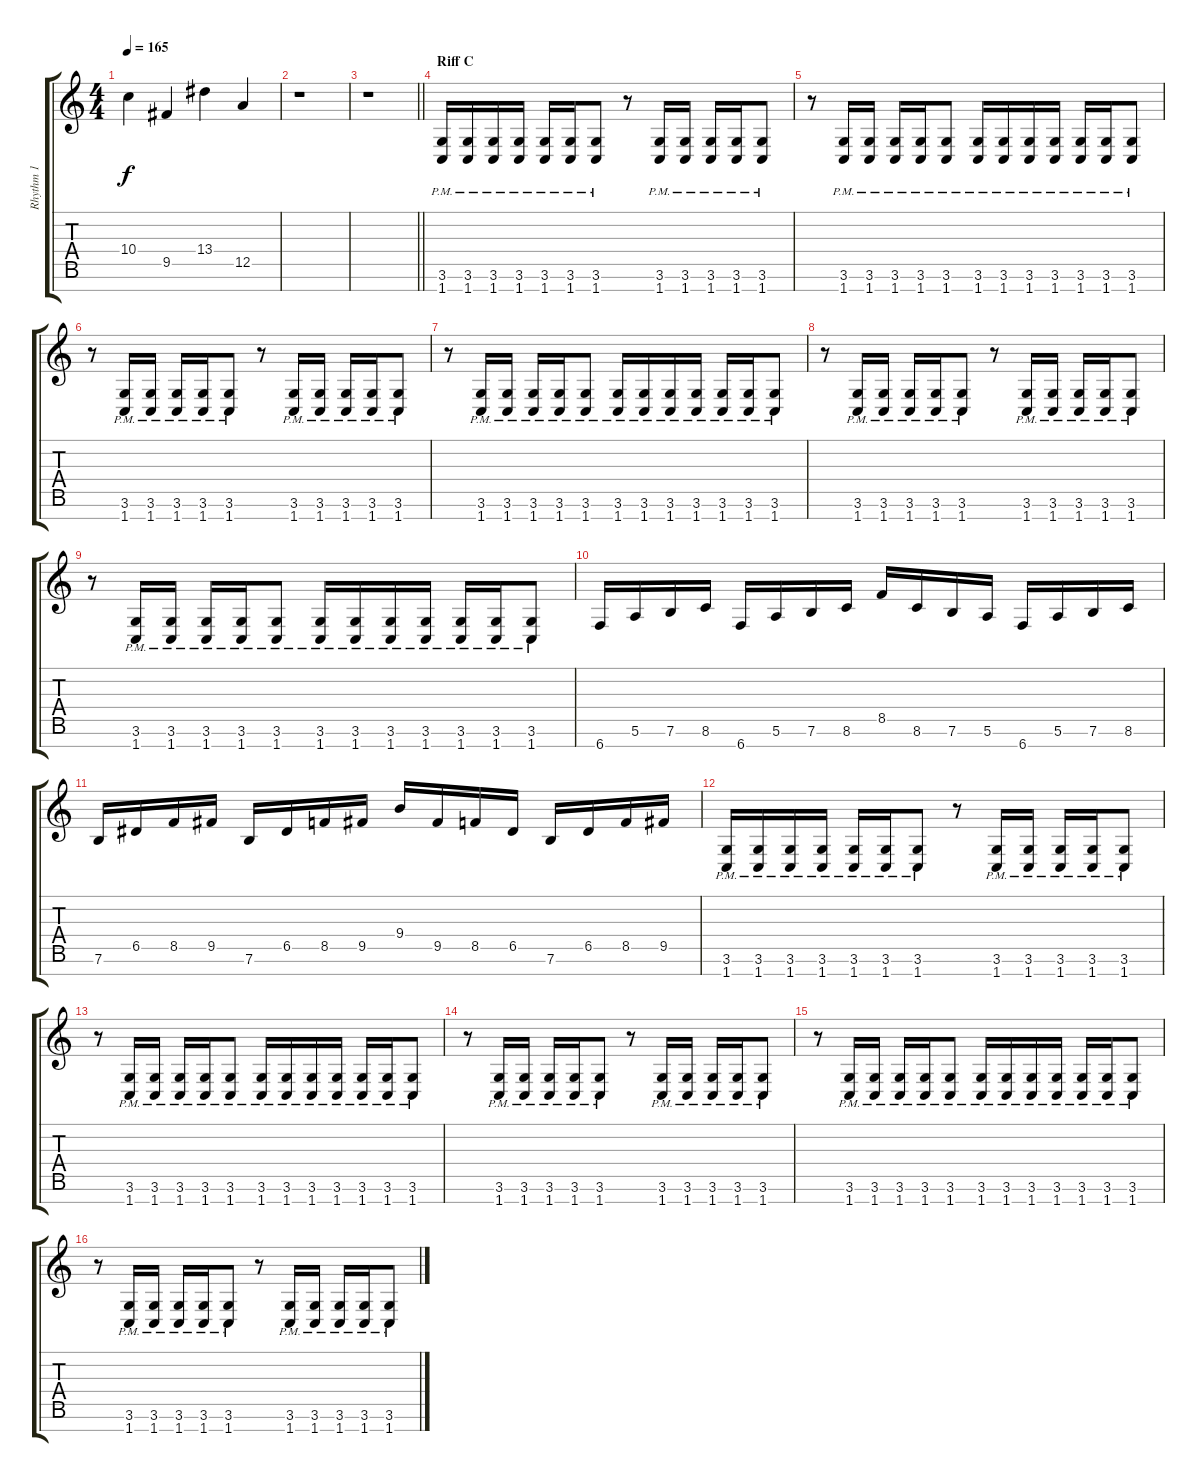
\track ("Rhythm 1" "Rhythm 1") {instrument overdrivenguitar}
\staff {score tabs}
\tuning (E4 B3 G3 D3 A2 E2 B1) {hide}
\ts (4 4)
\tempo 165
\clef g2
\ks c
10.4.4{dy f} 9.5.4 13.4.4 12.5.4 |
r.1 |
\barLineRight lightlight
r.1 |
\section ("" "Riff C")
(3.6{pm} 1.7{pm}).16 (3.6{pm} 1.7{pm}).16 (3.6{pm} 1.7{pm}).16 (3.6{pm} 1.7{pm}).16 (3.6{pm} 1.7{pm}).16 (3.6{pm} 1.7{pm}).16 (3.6{pm} 1.7{pm}).8 r.8 (3.6{pm} 1.7{pm}).16 (3.6{pm} 1.7{pm}).16 (3.6{pm} 1.7{pm}).16 (3.6{pm} 1.7{pm}).16 (3.6{pm} 1.7{pm}).8 |
r.8 (3.6{pm} 1.7{pm}).16 (3.6{pm} 1.7{pm}).16 (3.6{pm} 1.7{pm}).16 (3.6{pm} 1.7{pm}).16 (3.6{pm} 1.7{pm}).8 (3.6{pm} 1.7{pm}).16 (3.6{pm} 1.7{pm}).16 (3.6{pm} 1.7{pm}).16 (3.6{pm} 1.7{pm}).16 (3.6{pm} 1.7{pm}).16 (3.6{pm} 1.7{pm}).16 (3.6{pm} 1.7{pm}).8 |
r.8 (3.6{pm} 1.7{pm}).16 (3.6{pm} 1.7{pm}).16 (3.6{pm} 1.7{pm}).16 (3.6{pm} 1.7{pm}).16 (3.6{pm} 1.7{pm}).8 r.8 (3.6{pm} 1.7{pm}).16 (3.6{pm} 1.7{pm}).16 (3.6{pm} 1.7{pm}).16 (3.6{pm} 1.7{pm}).16 (3.6{pm} 1.7{pm}).8 |
r.8 (3.6{pm} 1.7{pm}).16 (3.6{pm} 1.7{pm}).16 (3.6{pm} 1.7{pm}).16 (3.6{pm} 1.7{pm}).16 (3.6{pm} 1.7{pm}).8 (3.6{pm} 1.7{pm}).16 (3.6{pm} 1.7{pm}).16 (3.6{pm} 1.7{pm}).16 (3.6{pm} 1.7{pm}).16 (3.6{pm} 1.7{pm}).16 (3.6{pm} 1.7{pm}).16 (3.6{pm} 1.7{pm}).8 |
r.8 (3.6{pm} 1.7{pm}).16 (3.6{pm} 1.7{pm}).16 (3.6{pm} 1.7{pm}).16 (3.6{pm} 1.7{pm}).16 (3.6{pm} 1.7{pm}).8 r.8 (3.6{pm} 1.7{pm}).16 (3.6{pm} 1.7{pm}).16 (3.6{pm} 1.7{pm}).16 (3.6{pm} 1.7{pm}).16 (3.6{pm} 1.7{pm}).8 |
r.8 (3.6{pm} 1.7{pm}).16 (3.6{pm} 1.7{pm}).16 (3.6{pm} 1.7{pm}).16 (3.6{pm} 1.7{pm}).16 (3.6{pm} 1.7{pm}).8 (3.6{pm} 1.7{pm}).16 (3.6{pm} 1.7{pm}).16 (3.6{pm} 1.7{pm}).16 (3.6{pm} 1.7{pm}).16 (3.6{pm} 1.7{pm}).16 (3.6{pm} 1.7{pm}).16 (3.6{pm} 1.7{pm}).8 |
6.7.16 5.6.16 7.6.16 8.6.16 6.7.16 5.6.16 7.6.16 8.6.16 8.5.16 8.6.16 7.6.16 5.6.16 6.7.16 5.6.16 7.6.16 8.6.16 |
7.6.16 6.5.16 8.5.16 9.5.16 7.6.16 6.5.16 8.5.16 9.5.16 9.4.16 9.5.16 8.5.16 6.5.16 7.6.16 6.5.16 8.5.16 9.5.16 |
(3.6{pm} 1.7{pm}).16 (3.6{pm} 1.7{pm}).16 (3.6{pm} 1.7{pm}).16 (3.6{pm} 1.7{pm}).16 (3.6{pm} 1.7{pm}).16 (3.6{pm} 1.7{pm}).16 (3.6{pm} 1.7{pm}).8 r.8 (3.6{pm} 1.7{pm}).16 (3.6{pm} 1.7{pm}).16 (3.6{pm} 1.7{pm}).16 (3.6{pm} 1.7{pm}).16 (3.6{pm} 1.7{pm}).8 |
r.8 (3.6{pm} 1.7{pm}).16 (3.6{pm} 1.7{pm}).16 (3.6{pm} 1.7{pm}).16 (3.6{pm} 1.7{pm}).16 (3.6{pm} 1.7{pm}).8 (3.6{pm} 1.7{pm}).16 (3.6{pm} 1.7{pm}).16 (3.6{pm} 1.7{pm}).16 (3.6{pm} 1.7{pm}).16 (3.6{pm} 1.7{pm}).16 (3.6{pm} 1.7{pm}).16 (3.6{pm} 1.7{pm}).8 |
r.8 (3.6{pm} 1.7{pm}).16 (3.6{pm} 1.7{pm}).16 (3.6{pm} 1.7{pm}).16 (3.6{pm} 1.7{pm}).16 (3.6{pm} 1.7{pm}).8 r.8 (3.6{pm} 1.7{pm}).16 (3.6{pm} 1.7{pm}).16 (3.6{pm} 1.7{pm}).16 (3.6{pm} 1.7{pm}).16 (3.6{pm} 1.7{pm}).8 |
r.8 (3.6{pm} 1.7{pm}).16 (3.6{pm} 1.7{pm}).16 (3.6{pm} 1.7{pm}).16 (3.6{pm} 1.7{pm}).16 (3.6{pm} 1.7{pm}).8 (3.6{pm} 1.7{pm}).16 (3.6{pm} 1.7{pm}).16 (3.6{pm} 1.7{pm}).16 (3.6{pm} 1.7{pm}).16 (3.6{pm} 1.7{pm}).16 (3.6{pm} 1.7{pm}).16 (3.6{pm} 1.7{pm}).8 |
r.8 (3.6{pm} 1.7{pm}).16 (3.6{pm} 1.7{pm}).16 (3.6{pm} 1.7{pm}).16 (3.6{pm} 1.7{pm}).16 (3.6{pm} 1.7{pm}).8 r.8 (3.6{pm} 1.7{pm}).16 (3.6{pm} 1.7{pm}).16 (3.6{pm} 1.7{pm}).16 (3.6{pm} 1.7{pm}).16 (3.6{pm} 1.7{pm}).8
